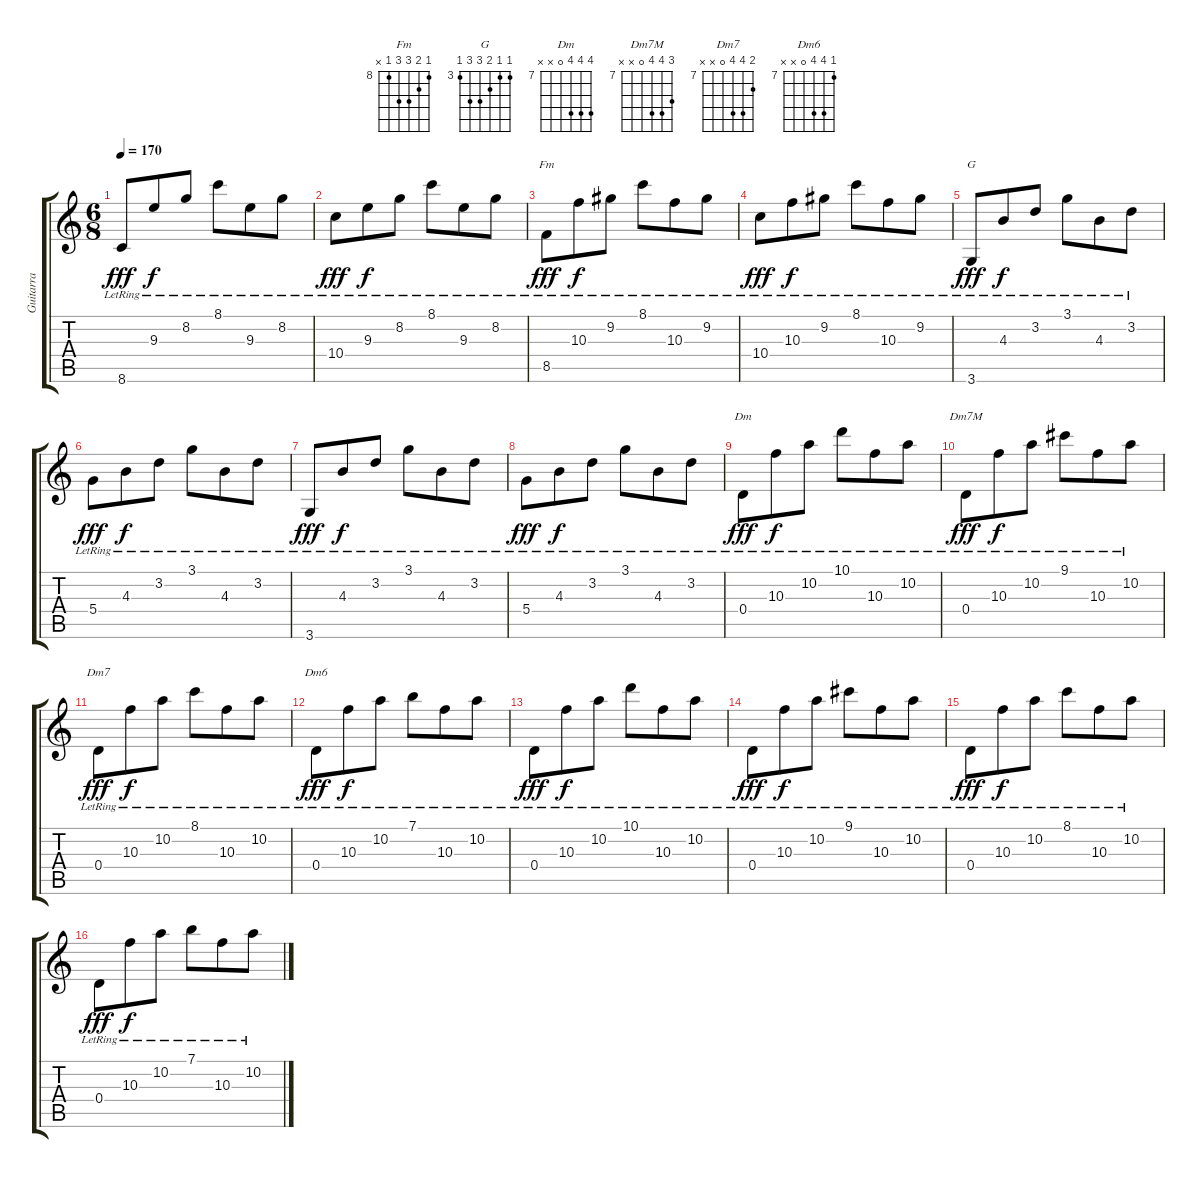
\track ("Guitarra" "Guitarra") {instrument acousticguitarsteel}
\staff {score tabs}
\tuning (E4 B3 G3 D3 A2 E2) {hide}
\chord ("Fm" 8 9 10 10 8 x) {firstfret 8}
\chord ("G" 3 3 4 5 5 3) {firstfret 3}
\chord ("Dm" 10 10 10 0 x x) {firstfret 7}
\chord ("Dm7M" 9 10 10 0 x x) {firstfret 7}
\chord ("Dm7" 8 10 10 0 x x) {firstfret 7}
\chord ("Dm6" 7 10 10 0 x x) {firstfret 7}
\ts (6 8)
\tempo 170
\clef g2
\ks c
8.6{lr}.8{dy fff} 9.3{lr}.8{dy f} 8.2{lr}.8 8.1{lr}.8 9.3{lr}.8 8.2{lr}.8 |
10.4{lr}.8{dy fff} 9.3{lr}.8{dy f} 8.2{lr}.8 8.1{lr}.8 9.3{lr}.8 8.2{lr}.8 |
8.5{lr}.8{ch "Fm" dy fff} 10.3{lr}.8{dy f} 9.2{lr}.8 8.1{lr}.8 10.3{lr}.8 9.2{lr}.8 |
10.4{lr}.8{dy fff} 10.3{lr}.8{dy f} 9.2{lr}.8 8.1{lr}.8 10.3{lr}.8 9.2{lr}.8 |
3.6{lr}.8{ch "G" dy fff} 4.3{lr}.8{dy f} 3.2{lr}.8 3.1{lr}.8 4.3{lr}.8 3.2{lr}.8 |
5.4{lr}.8{dy fff} 4.3{lr}.8{dy f} 3.2{lr}.8 3.1{lr}.8 4.3{lr}.8 3.2{lr}.8 |
3.6{lr}.8{dy fff} 4.3{lr}.8{dy f} 3.2{lr}.8 3.1{lr}.8 4.3{lr}.8 3.2{lr}.8 |
5.4{lr}.8{dy fff} 4.3{lr}.8{dy f} 3.2{lr}.8 3.1{lr}.8 4.3{lr}.8 3.2{lr}.8 |
0.4{lr}.8{ch "Dm" dy fff} 10.3{lr}.8{dy f} 10.2{lr}.8 10.1{lr}.8 10.3{lr}.8 10.2{lr}.8 |
0.4{lr}.8{ch "Dm7M" dy fff} 10.3{lr}.8{dy f} 10.2{lr}.8 9.1{lr}.8 10.3{lr}.8 10.2{lr}.8 |
0.4{lr}.8{ch "Dm7" dy fff} 10.3{lr}.8{dy f} 10.2{lr}.8 8.1{lr}.8 10.3{lr}.8 10.2{lr}.8 |
0.4{lr}.8{ch "Dm6" dy fff} 10.3{lr}.8{dy f} 10.2{lr}.8 7.1{lr}.8 10.3{lr}.8 10.2{lr}.8 |
0.4{lr}.8{dy fff} 10.3{lr}.8{dy f} 10.2{lr}.8 10.1{lr}.8 10.3{lr}.8 10.2{lr}.8 |
0.4{lr}.8{dy fff} 10.3{lr}.8{dy f} 10.2{lr}.8 9.1{lr}.8 10.3{lr}.8 10.2{lr}.8 |
0.4{lr}.8{dy fff} 10.3{lr}.8{dy f} 10.2{lr}.8 8.1{lr}.8 10.3{lr}.8 10.2{lr}.8 |
0.4{lr}.8{dy fff} 10.3{lr}.8{dy f} 10.2{lr}.8 7.1{lr}.8 10.3{lr}.8 10.2{lr}.8
